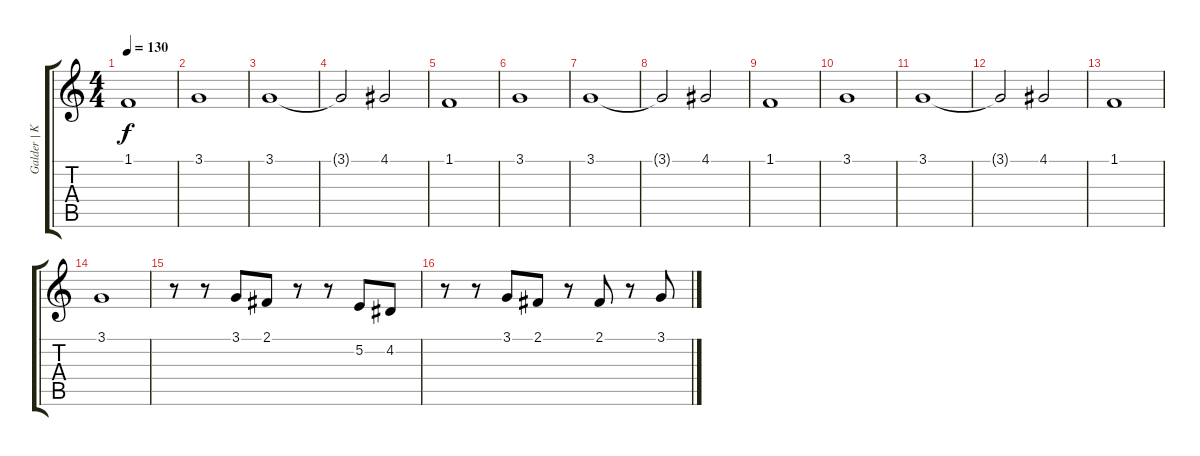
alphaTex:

\track ("Galder | Keyboard" "Galder | K") {instrument choiraahs}
\staff {score tabs}
\tuning (E4 B3 G3 D3 A2 E2) {hide}
\ts (4 4)
\tempo 130
\clef g2
\ks c
1.1.1{dy f} |
3.1.1 |
3.1.1 |
3.1{t}.2 4.1.2 |
1.1.1 |
3.1.1 |
3.1.1 |
3.1{t}.2 4.1.2 |
1.1.1 |
3.1.1 |
3.1.1 |
3.1{t}.2 4.1.2 |
1.1.1 |
3.1.1 |
r.8 r.8 3.1.8 2.1.8 r.8 r.8 5.2.8 4.2.8 |
r.8 r.8 3.1.8 2.1.8 r.8 2.1.8 r.8 3.1.8
